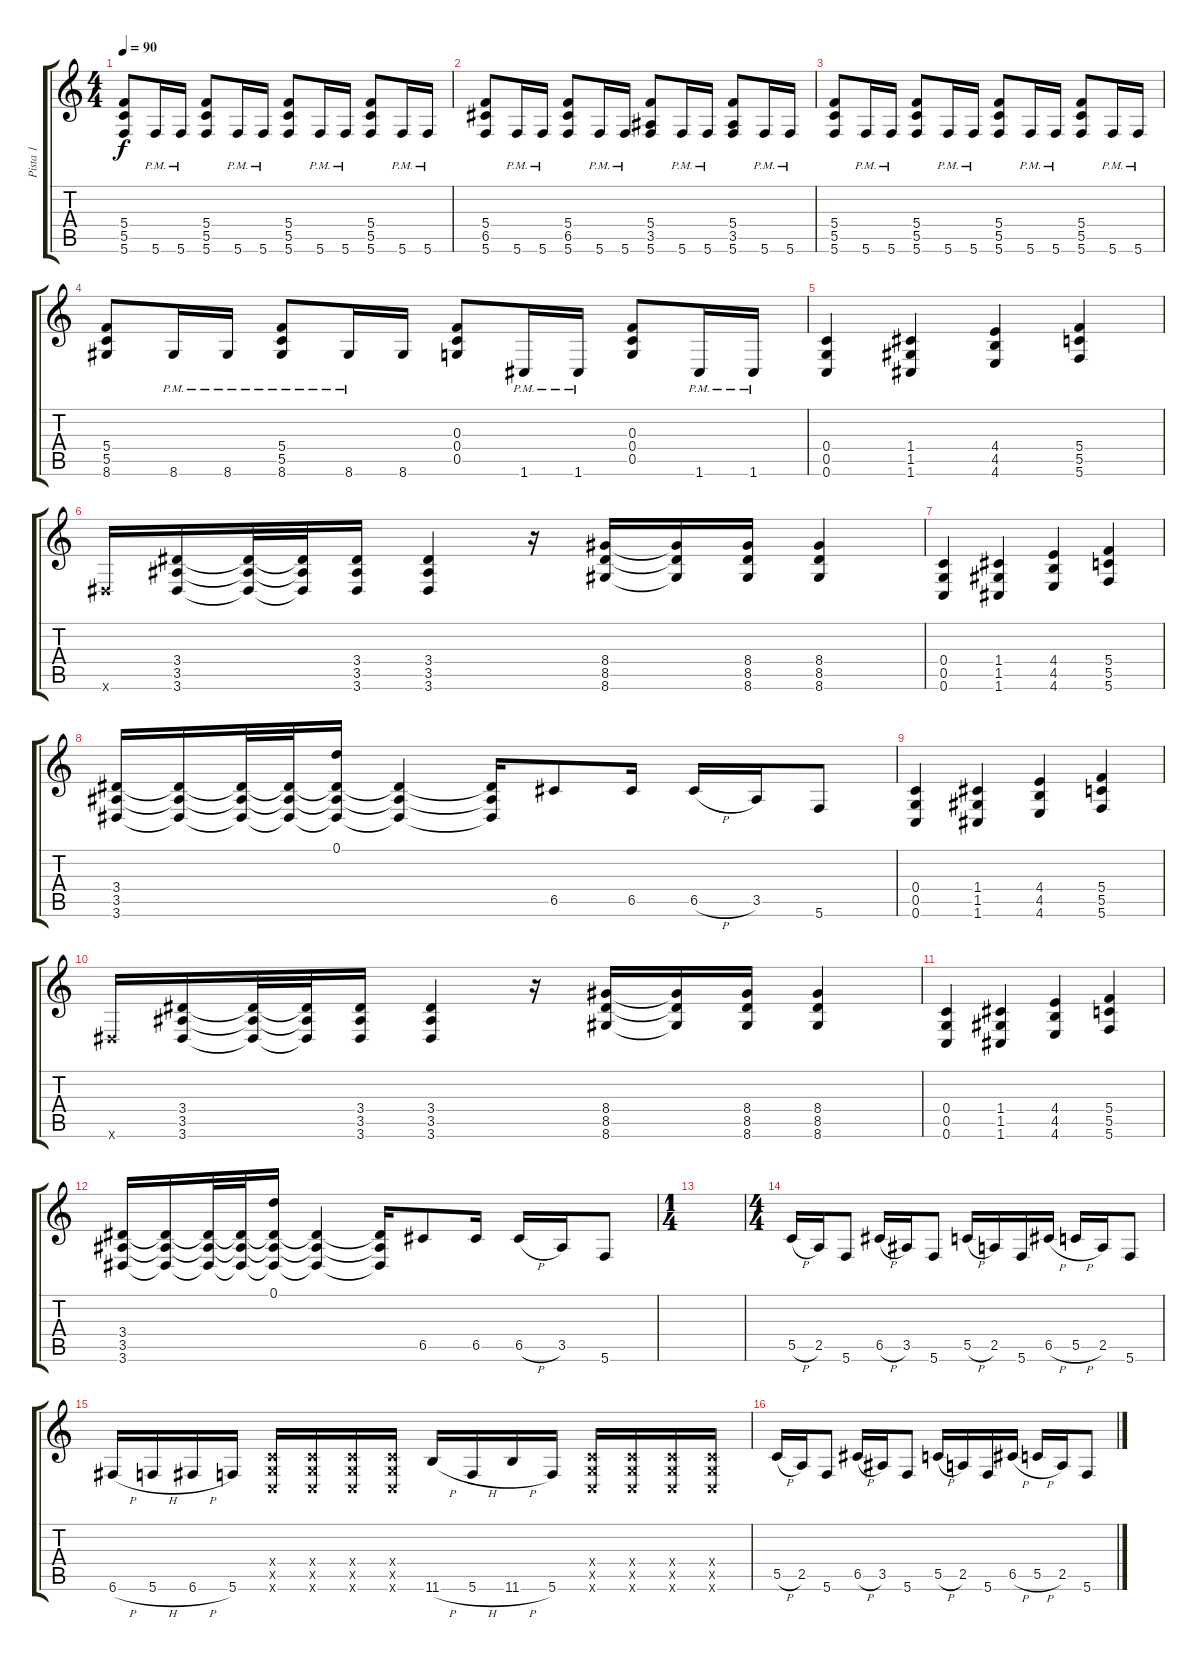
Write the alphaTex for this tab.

\track ("Pista 1" "Pista 1") {instrument distortionguitar}
\staff {score tabs}
\tuning (D4 A3 F3 C3 G2 C2) {hide}
\ts (4 4)
\tempo 90
\clef g2
\ks c
(5.4 5.5 5.6).8{dy f} 5.6{pm}.16 5.6{pm}.16 (5.4 5.5 5.6).8 5.6{pm}.16 5.6{pm}.16 (5.4 5.5 5.6).8 5.6{pm}.16 5.6{pm}.16 (5.4 5.5 5.6).8 5.6{pm}.16 5.6{pm}.16 |
(5.4 6.5 5.6).8 5.6{pm}.16 5.6{pm}.16 (5.4 6.5 5.6).8 5.6{pm}.16 5.6{pm}.16 (5.4 3.5 5.6).8 5.6{pm}.16 5.6{pm}.16 (5.4 3.5 5.6).8 5.6{pm}.16 5.6{pm}.16 |
(5.4 5.5 5.6).8 5.6{pm}.16 5.6{pm}.16 (5.4 5.5 5.6).8 5.6{pm}.16 5.6{pm}.16 (5.4 5.5 5.6).8 5.6{pm}.16 5.6{pm}.16 (5.4 5.5 5.6).8 5.6{pm}.16 5.6{pm}.16 |
(5.4 5.5 8.6).8 8.6{pm}.16 8.6{pm}.16 (5.4 5.5 8.6{pm}).8 8.6{pm}.16 8.6.16 (0.3 0.4 0.5).8 1.6{pm}.16 1.6{pm}.16 (0.3 0.4 0.5).8 1.6{pm}.16 1.6{pm}.16 |
(0.4 0.5 0.6).4 (1.4 1.5 1.6).4 (4.4 4.5 4.6).4 (5.4 5.5 5.6).4 |
3.6{x}.16 (3.4 3.5 3.6).16 (3.4{t} 3.5{t} 3.6{t}).32 (3.4{t} 3.5{t} 3.6{t}).32 (3.4 3.5 3.6).16 (3.4 3.5 3.6).4 r.16 (8.4 8.5 8.6).16 (8.4{t} 8.5{t} 8.6{t}).16 (8.4 8.5 8.6).16 (8.4 8.5 8.6).4 |
(0.4 0.5 0.6).4 (1.4 1.5 1.6).4 (4.4 4.5 4.6).4 (5.4 5.5 5.6).4 |
(3.4 3.5 3.6).16 (3.4{t} 3.5{t} 3.6{t}).16 (3.4{t} 3.5{t} 3.6{t}).32 (3.4{t} 3.5{t} 3.6{t}).32 (0.1 3.4{t} 3.5{t} 3.6{t}).16 (3.4{t} 3.5{t} 3.6{t}).4 (3.4{t} 3.5{t} 3.6{t}).16 6.5.8 6.5.16 6.5{h}.16 3.5.16 5.6.8 |
(0.4 0.5 0.6).4 (1.4 1.5 1.6).4 (4.4 4.5 4.6).4 (5.4 5.5 5.6).4 |
3.6{x}.16 (3.4 3.5 3.6).16 (3.4{t} 3.5{t} 3.6{t}).32 (3.4{t} 3.5{t} 3.6{t}).32 (3.4 3.5 3.6).16 (3.4 3.5 3.6).4 r.16 (8.4 8.5 8.6).16 (8.4{t} 8.5{t} 8.6{t}).16 (8.4 8.5 8.6).16 (8.4 8.5 8.6).4 |
(0.4 0.5 0.6).4 (1.4 1.5 1.6).4 (4.4 4.5 4.6).4 (5.4 5.5 5.6).4 |
(3.4 3.5 3.6).16 (3.4{t} 3.5{t} 3.6{t}).16 (3.4{t} 3.5{t} 3.6{t}).32 (3.4{t} 3.5{t} 3.6{t}).32 (0.1 3.4{t} 3.5{t} 3.6{t}).16 (3.4{t} 3.5{t} 3.6{t}).4 (3.4{t} 3.5{t} 3.6{t}).16 6.5.8 6.5.16 6.5{h}.16 3.5.16 5.6.8 |
\ts (1 4)
|
\ts (4 4)
5.5{h}.16 2.5.16 5.6.8 6.5{h}.16 3.5.16 5.6.8 5.5{h}.16 2.5.16 5.6.16 6.5{h}.16 5.5{h}.16 2.5.16 5.6.8 |
6.6{h}.16 5.6{h}.16 6.6{h}.16 5.6.16 (0.4{x} 0.5{x} 0.6{x}).16 (0.4{x} 0.5{x} 0.6{x}).16 (0.4{x} 0.5{x} 0.6{x}).16 (0.4{x} 0.5{x} 0.6{x}).16 11.6{h}.16 5.6{h}.16 11.6{h}.16 5.6.16 (0.4{x} 0.5{x} 0.6{x}).16 (0.4{x} 0.5{x} 0.6{x}).16 (0.4{x} 0.5{x} 0.6{x}).16 (0.4{x} 0.5{x} 0.6{x}).16 |
5.5{h}.16 2.5.16 5.6.8 6.5{h}.16 3.5.16 5.6.8 5.5{h}.16 2.5.16 5.6.16 6.5{h}.16 5.5{h}.16 2.5.16 5.6.8
